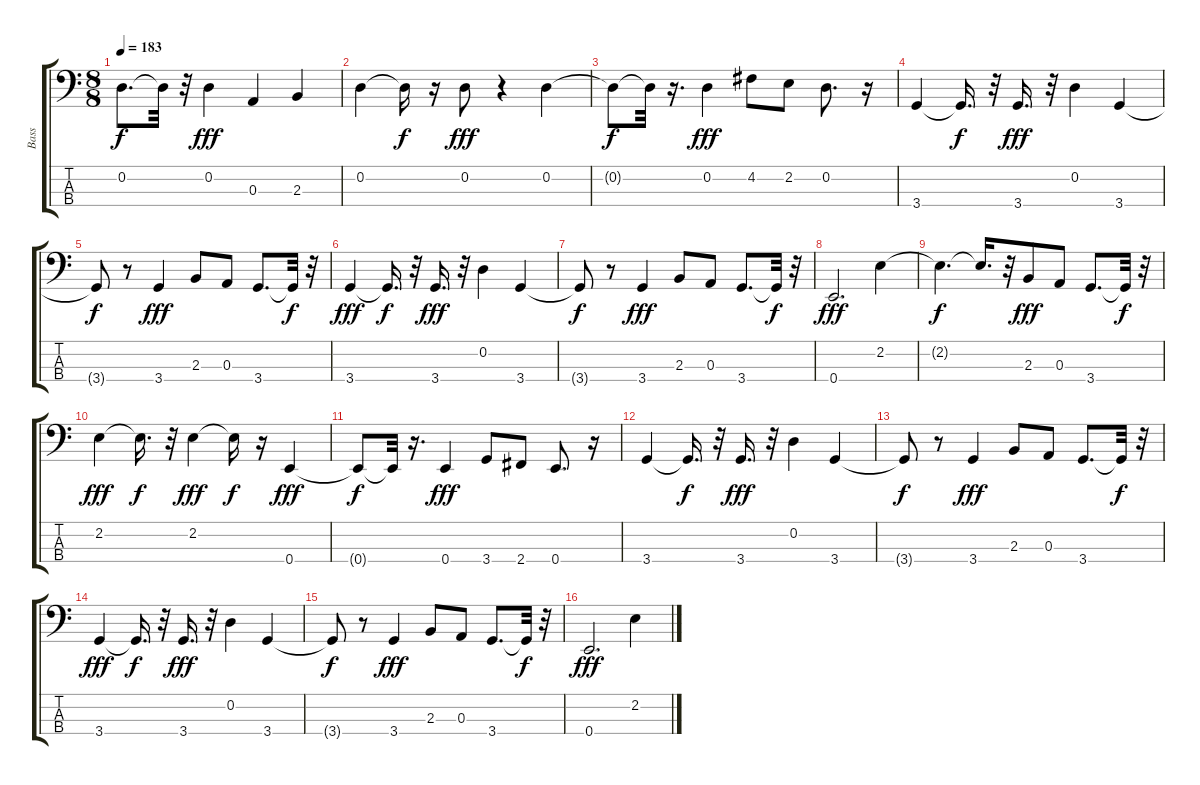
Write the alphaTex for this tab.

\track ("Bass" "Bass") {instrument fretlessbass}
\staff {score tabs}
\tuning (G2 D2 A1 E1) {hide}
\ts (8 8)
\tempo 183
\clef f4
\ks c
0.2{t}.8{d dy f} 0.2{t}.32 r.32 0.2.4{dy fff} 0.3.4 2.3.4 |
0.2.4 0.2{t}.16{dy f} r.16 0.2.8{dy fff} r.4 0.2.4 |
0.2{t}.8{dy f} 0.2{t}.32 r.16{d} 0.2.4{dy fff} 4.2.8 2.2.8 0.2.8{d} r.16 |
3.4.4 3.4{t}.16{d dy f} r.32 3.4.16{d dy fff} r.32 0.2.4 3.4.4 |
3.4{t}.8{dy f} r.8 3.4.4{dy fff} 2.3.8 0.3.8 3.4.8{d} 3.4{t}.32{dy f} r.32 |
3.4.4{dy fff} 3.4{t}.16{d dy f} r.32 3.4.16{d dy fff} r.32 0.2.4 3.4.4 |
3.4{t}.8{dy f} r.8 3.4.4{dy fff} 2.3.8 0.3.8 3.4.8{d} 3.4{t}.32{dy f} r.32 |
0.4.2{d dy fff} 2.2.4 |
2.2{t}.4{d dy f} 2.2{t}.16{d} r.32 2.3.8{dy fff} 0.3.8 3.4.8{d} 3.4{t}.32{dy f} r.32 |
2.2.4{dy fff} 2.2{t}.16{d dy f} r.32 2.2.4{dy fff} 2.2{t}.16{dy f} r.16 0.4.4{dy fff} |
0.4{t}.8{dy f} 0.4{t}.32 r.16{d} 0.4.4{dy fff} 3.4.8 2.4.8 0.4.8{d} r.16 |
3.4.4 3.4{t}.16{d dy f} r.32 3.4.16{d dy fff} r.32 0.2.4 3.4.4 |
3.4{t}.8{dy f} r.8 3.4.4{dy fff} 2.3.8 0.3.8 3.4.8{d} 3.4{t}.32{dy f} r.32 |
3.4.4{dy fff} 3.4{t}.16{d dy f} r.32 3.4.16{d dy fff} r.32 0.2.4 3.4.4 |
3.4{t}.8{dy f} r.8 3.4.4{dy fff} 2.3.8 0.3.8 3.4.8{d} 3.4{t}.32{dy f} r.32 |
0.4.2{d dy fff} 2.2.4
